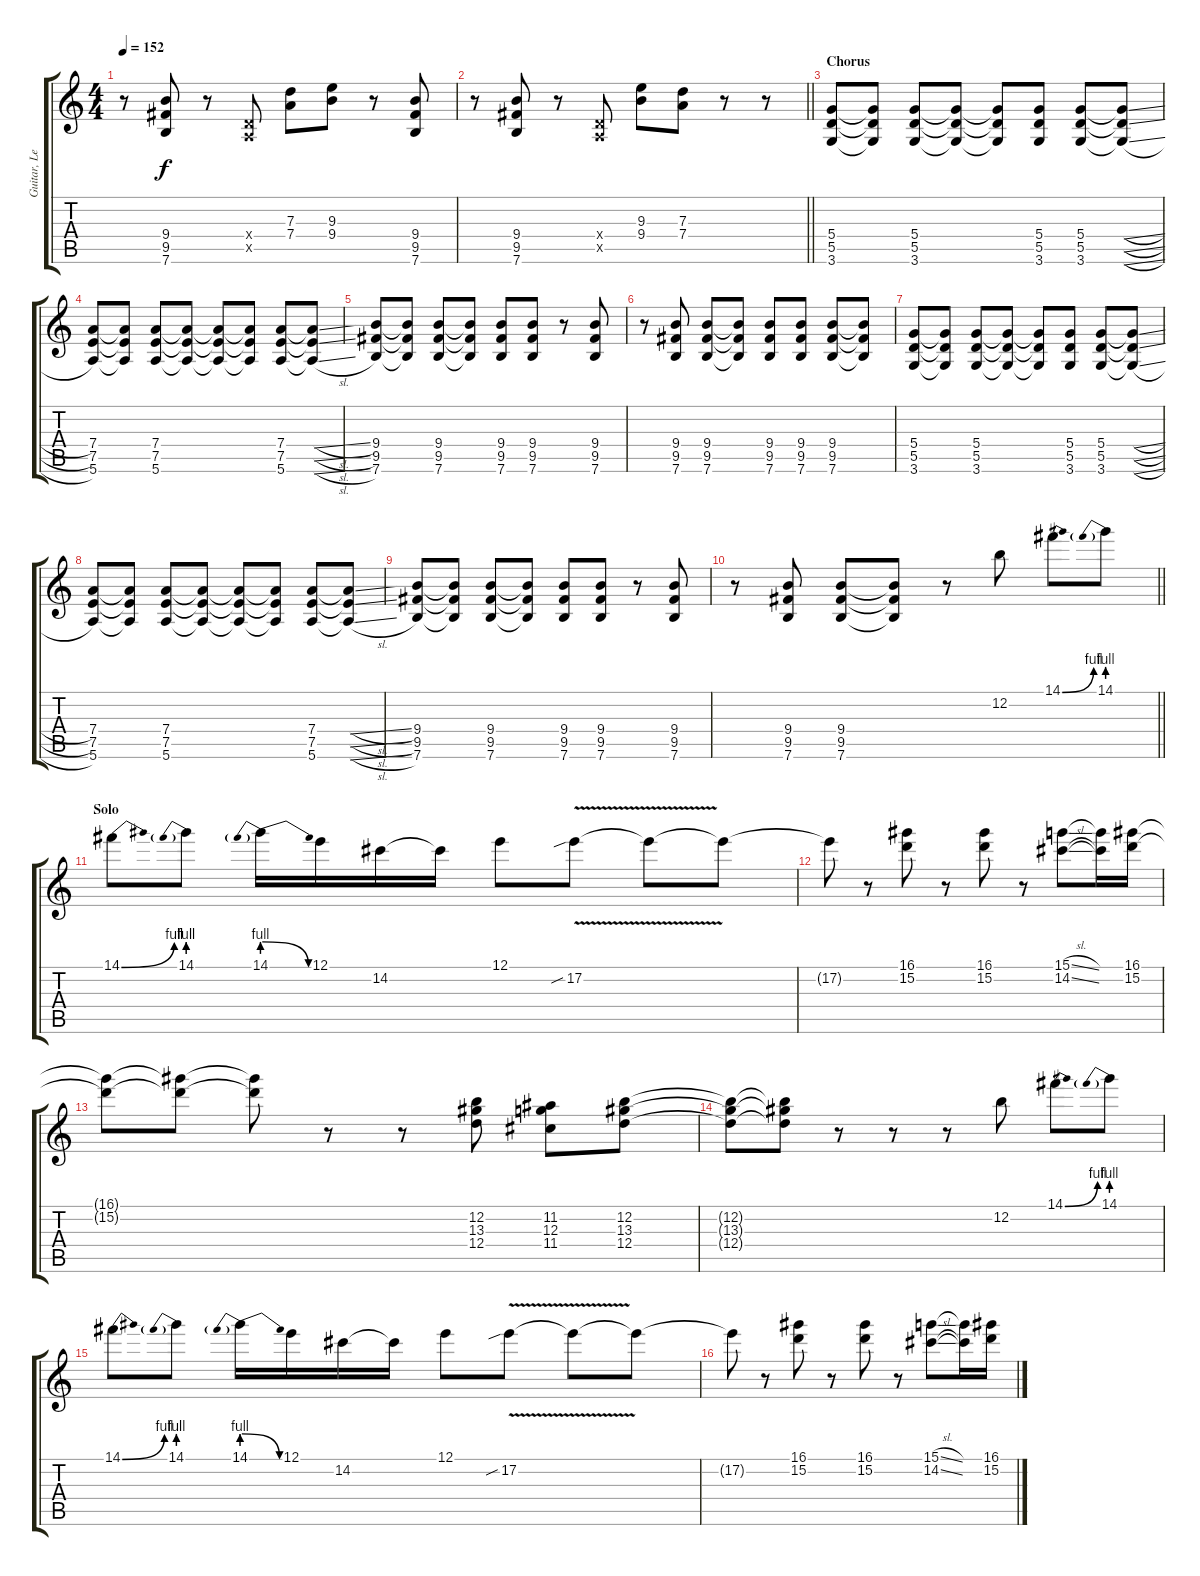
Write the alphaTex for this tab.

\track ("Guitar, Lead" "Guitar, Le") {instrument distortionguitar}
\staff {score tabs}
\tuning (E4 B3 G3 D3 A2 E2) {hide}
\ts (4 4)
\tempo 152
\clef g2
\ks c
r.8{dy f} (9.4 9.5 7.6).8 r.8 (0.4{x} 0.5{x}).8 (7.3 7.4).8 (9.3 9.4).8 r.8 (9.4 9.5 7.6).8 |
\barLineRight lightlight
r.8 (9.4 9.5 7.6).8 r.8 (0.4{x} 0.5{x}).8 (9.3 9.4).8 (7.3 7.4).8 r.8 r.8 |
\section ("" "Chorus")
(5.4 5.5 3.6).8 (5.4{t} 5.5{t} 3.6{t}).8 (5.4 5.5 3.6).8 (5.4{t} 5.5{t} 3.6{t}).8 (5.4{t} 5.5{t} 3.6{t}).8 (5.4 5.5 3.6).8 (5.4 5.5 3.6).8 (5.4{sl t} 5.5{sl t} 3.6{sl t}).8 |
(7.4 7.5 5.6).8 (7.4{t} 7.5{t} 5.6{t}).8 (7.4 7.5 5.6).8 (7.4{t} 7.5{t} 5.6{t}).8 (7.4{t} 7.5{t} 5.6{t}).8 (7.4{t} 7.5{t} 5.6{t}).8 (7.4 7.5 5.6).8 (7.4{sl t} 7.5{sl t} 5.6{sl t}).8 |
(9.4 9.5 7.6).8 (9.4{t} 9.5{t} 7.6{t}).8 (9.4 9.5 7.6).8 (9.4{t} 9.5{t} 7.6{t}).8 (9.4 9.5 7.6).8 (9.4 9.5 7.6).8 r.8 (9.4 9.5 7.6).8 |
r.8 (9.4 9.5 7.6).8 (9.4 9.5 7.6).8 (9.4{t} 9.5{t} 7.6{t}).8 (9.4 9.5 7.6).8 (9.4 9.5 7.6).8 (9.4 9.5 7.6).8 (9.4{t} 9.5{t} 7.6{t}).8 |
(5.4 5.5 3.6).8 (5.4{t} 5.5{t} 3.6{t}).8 (5.4 5.5 3.6).8 (5.4{t} 5.5{t} 3.6{t}).8 (5.4{t} 5.5{t} 3.6{t}).8 (5.4 5.5 3.6).8 (5.4 5.5 3.6).8 (5.4{sl t} 5.5{sl t} 3.6{sl t}).8 |
(7.4 7.5 5.6).8 (7.4{t} 7.5{t} 5.6{t}).8 (7.4 7.5 5.6).8 (7.4{t} 7.5{t} 5.6{t}).8 (7.4{t} 7.5{t} 5.6{t}).8 (7.4{t} 7.5{t} 5.6{t}).8 (7.4 7.5 5.6).8 (7.4{sl t} 7.5{sl t} 5.6{sl t}).8 |
(9.4 9.5 7.6).8 (9.4{t} 9.5{t} 7.6{t}).8 (9.4 9.5 7.6).8 (9.4{t} 9.5{t} 7.6{t}).8 (9.4 9.5 7.6).8 (9.4 9.5 7.6).8 r.8 (9.4 9.5 7.6).8 |
\barLineRight lightlight
r.8 (9.4 9.5 7.6).8 (9.4 9.5 7.6).8 (9.4{t} 9.5{t} 7.6{t}).8 r.8 12.2.8 14.1{be (bend 0 0 60 4)}.8 14.1{be (prebend 0 4 60 4)}.8 |
\section ("" "Solo")
14.1{be (bend 0 0 60 4)}.8 14.1{be (prebend 0 4 60 4)}.8 14.1{be (prebendrelease 0 4 60 0)}.16 12.1.16 14.2.16 14.2{t}.16 12.1.8 17.2{v sib}.8 17.2{t}.8 17.2{t}.8 |
17.2{t}.8 r.8 (16.1 15.2).8 r.8 (16.1 15.2).8 r.8 (15.1{sl} 14.2{sl}).8 (15.1{t} 14.2{t}).16 (16.1 15.2).16 |
(16.1{t} 15.2{t}).8 (16.1{t} 15.2{t}).8 (16.1{t} 15.2{t}).8 r.8 r.8 (12.2 13.3 12.4).8 (11.2 12.3 11.4).8 (12.2 13.3 12.4).8 |
(12.2{t} 13.3{t} 12.4{t}).8 (12.2{t} 13.3{t} 12.4{t}).8 r.8 r.8 r.8 12.2.8 14.1{be (bend 0 0 60 4)}.8 14.1{be (prebend 0 4 60 4)}.8 |
14.1{be (bend 0 0 60 4)}.8 14.1{be (prebend 0 4 60 4)}.8 14.1{be (prebendrelease 0 4 60 0)}.16 12.1.16 14.2.16 14.2{t}.16 12.1.8 17.2{v sib}.8 17.2{t}.8 17.2{t}.8 |
17.2{t}.8 r.8 (16.1 15.2).8 r.8 (16.1 15.2).8 r.8 (15.1{sl} 14.2{sl}).8 (15.1{t} 14.2{t}).16 (16.1 15.2).16
